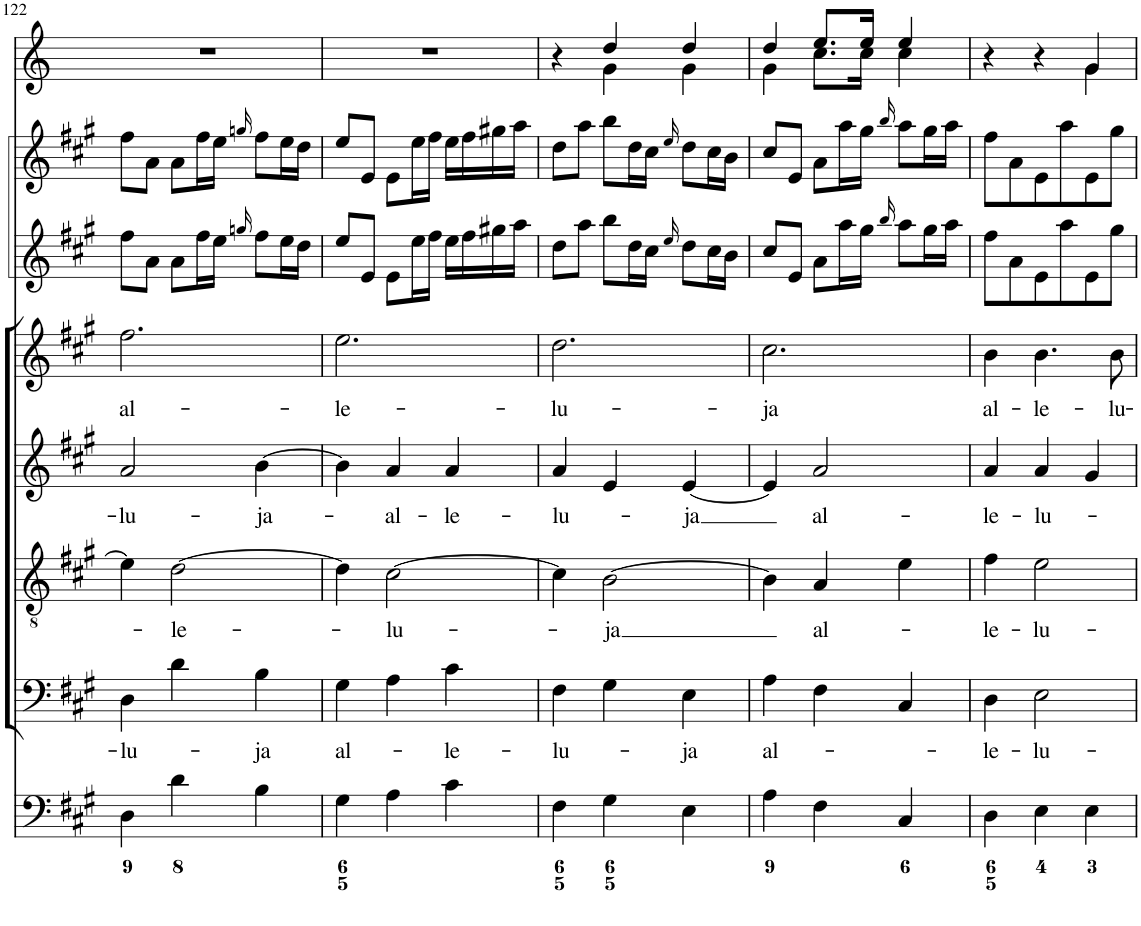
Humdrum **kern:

**kern	**kern	**text	**kern	**text	**kern	**text	**kern	**text	**kern	**kern	**kern
*part8	*part7	*part7	*part6	*part6	*part5	*part5	*part4	*part4	*part3	*part2	*part1
*staff8	*staff7	*staff7	*staff6	*staff6	*staff5	*staff5	*staff4	*staff4	*staff3	*staff2	*staff1
*I"Organ	*I"Voice	*	*I"Tenor	*	*I"Alto	*	*I"Voice	*	*I"Violin	*I"Violini	*I"Corni in A
*	*	*	*	*	*	*	*	*	*I'Vln	*I'Vln	*
!!LO:PB:g=z
*clefF4	*clefF4	*	*clefGv2	*	*clefG2	*	*clefG2	*	*clefG2	*clefG2	*clefG2
*	*	*	*	*	*	*	*	*	*	*	*Trd2c3
*k[f#c#g#]	*k[f#c#g#]	*	*k[f#c#g#]	*	*k[f#c#g#]	*	*k[f#c#g#]	*	*k[f#c#g#]	*k[f#c#g#]	*k[]
*M3/4	*M3/4	*	*M3/4	*	*M3/4	*	*M3/4	*	*M3/4	*M3/4	*M3/4
=122	=122	=122	=122	=122	=122	=122	=122	=122	=122	=122	=122
!	!	!LO:LY:b	!	!	!	!LO:LY:b	!	!LO:LY:b	!	!	!
4D\	4D\	-lu-	4e\]	.	2a/	-lu-	2.ff#\	al-	8ff#\L	8ff#\L	2.r
.	.	.	.	.	.	.	.	.	8a\J	8a\J	.
!	!	!	!	!LO:LY:b	!	!	!	!	!	!	!
4d\	4d\	.	[2d\	-le-	.	.	.	.	8a\L	8a\L	.
.	.	.	.	.	.	.	.	.	16ff#\L	16ff#\L	.
.	.	.	.	.	.	.	.	.	16ee\JJ	16ee\JJ	.
.	.	.	.	.	.	.	.	.	16qggn/	16qggn/	.
!	!	!LO:LY:b	!	!	!	!LO:LY:b	!	!	!	!	!
4B\	4B\	-ja	.	.	[4b\	-ja-	.	.	8ff#\L	8ff#\L	.
.	.	.	.	.	.	.	.	.	16ee\L	16ee\L	.
.	.	.	.	.	.	.	.	.	16dd\JJ	16dd\JJ	.
=123	=123	=123	=123	=123	=123	=123	=123	=123	=123	=123	=123
!	!	!LO:LY:b	!	!	!	!	!	!LO:LY:b	!	!	!
4G#\	4G#\	al-	4d\]	.	4b\]	.	2.ee\	-le-	8ee/L	8ee/L	2.r
.	.	.	.	.	.	.	.	.	8e/J	8e/J	.
!	!	!	!	!LO:LY:b	!	!LO:LY:b	!	!	!	!	!
4A\	4A\	.	[2c#\	-lu-	4a/	-al-	.	.	8e\L	8e\L	.
.	.	.	.	.	.	.	.	.	16ee\L	16ee\L	.
.	.	.	.	.	.	.	.	.	16ff#\JJ	16ff#\JJ	.
!	!	!LO:LY:b	!	!	!	!LO:LY:b	!	!	!	!	!
4c#\	4c#\	-le-	.	.	4a/	-le-	.	.	16ee\LL	16ee\LL	.
.	.	.	.	.	.	.	.	.	16ff#\	16ff#\	.
.	.	.	.	.	.	.	.	.	16gg#X\	16gg#X\	.
.	.	.	.	.	.	.	.	.	16aa\JJ	16aa\JJ	.
=124	=124	=124	=124	=124	=124	=124	=124	=124	=124	=124	=124
!	!	!LO:LY:b	!	!	!	!LO:LY:b	!	!LO:LY:b	!	!	!
*	*	*	*	*	*	*	*	*	*	*	*^
4F#\	4F#\	-lu-	4c#\]	.	4a/	-lu-	2.dd\	-lu-	8dd\L	8dd\L	4r	4ryy
.	.	.	.	.	.	.	.	.	8aa\J	8aa\J	.	.
!	!	!	!	!LO:LY:b	!	!	!	!	!	!	!	!
4G#\	4G#\	.	[2B\	-ja	4e/	.	.	.	8bb\L	8bb\L	4dd/	4g\
.	.	.	.	.	.	.	.	.	16dd\L	16dd\L	.	.
.	.	.	.	.	.	.	.	.	16cc#\JJ	16cc#\JJ	.	.
.	.	.	.	.	.	.	.	.	16qee/	16qee/	.	.
!	!	!LO:LY:b	!	!	!	!LO:LY:b	!	!	!	!	!	!
4E\	4E\	-ja	.	.	[4e/	-ja	.	.	8dd\L	8dd\L	4dd/	4g\
.	.	.	.	.	.	.	.	.	16cc#\L	16cc#\L	.	.
.	.	.	.	.	.	.	.	.	16b\JJ	16b\JJ	.	.
=125	=125	=125	=125	=125	=125	=125	=125	=125	=125	=125	=125	=125
!	!	!LO:LY:b	!	!	!	!	!	!LO:LY:b	!	!	!	!
4A\	4A\	al-	4B\]	.	4e/]	.	2.cc#\	-ja	8cc#/L	8cc#/L	4dd/	4g\
.	.	.	.	.	.	.	.	.	8e/J	8e/J	.	.
!	!	!	!	!LO:LY:b	!	!LO:LY:b	!	!	!	!	!	!
4F#\	4F#\	.	4A/	al-	2a/	al-	.	.	8a\L	8a\L	8.ee/L	8.cc\L
.	.	.	.	.	.	.	.	.	16aa\L	16aa\L	.	.
.	.	.	.	.	.	.	.	.	16gg#\JJ	16gg#\JJ	16ee/Jk	16cc\Jk
.	.	.	.	.	.	.	.	.	16qbb/	16qbb/	.	.
4C#/	4C#/	.	4e\	.	.	.	.	.	8aa\L	8aa\L	4ee/	4cc\
.	.	.	.	.	.	.	.	.	16gg#\L	16gg#\L	.	.
.	.	.	.	.	.	.	.	.	16aa\JJ	16aa\JJ	.	.
=126	=126	=126	=126	=126	=126	=126	=126	=126	=126	=126	=126	=126
!	!	!LO:LY:b	!	!LO:LY:b	!	!LO:LY:b	!	!LO:LY:b	!	!	!	!
4D\	4D\	-le-	4f#\	-le-	4a/	-le-	4b\	al-	8ff#\L	8ff#\L	4r	2ryy
.	.	.	.	.	.	.	.	.	8a\	8a\	.	.
!	!	!LO:LY:b	!	!LO:LY:b	!	!LO:LY:b	!	!LO:LY:b	!	!	!	!
4E\	2E\	-lu-	2e\	-lu-	4a/	-lu-	4.b\	-le-	8e\	8e\	4r	.
.	.	.	.	.	.	.	.	.	8aa\	8aa\	.	.
4E\	.	.	.	.	4g#/	.	.	.	8e\	8e\	4g/	4g\
!	!	!	!	!	!	!	!	!LO:LY:b	!	!	!	!
.	.	.	.	.	.	.	8b\	-lu-	8gg#\J	8gg#\J	.	.
*	*	*	*	*	*	*	*	*	*	*	*v	*v
=	=	=	=	=	=	=	=	=	=	=	=
*-	*-	*-	*-	*-	*-	*-	*-	*-	*-	*-	*-
